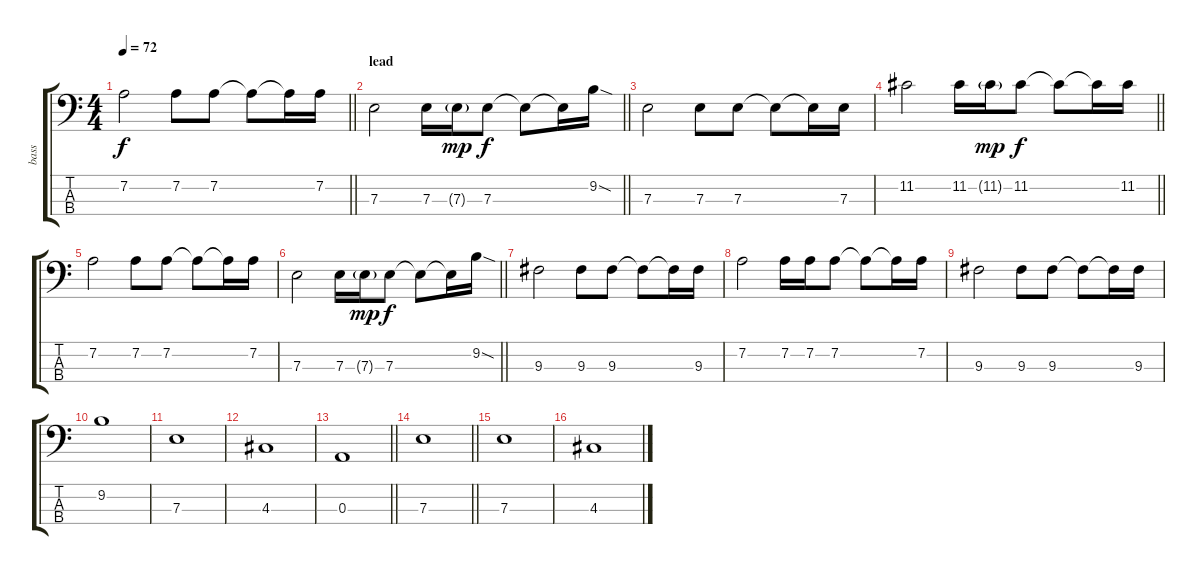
\track ("bass" "bass") {instrument electricbassfinger}
\staff {score tabs}
\tuning (G2 D2 A1 E1) {hide}
\ts (4 4)
\tempo 72
\clef f4
\barLineRight lightlight
\ks c
7.2.2{dy f} 7.2.8 7.2.8 7.2{t}.8 7.2{t}.16 7.2.16 |
\section ("" "lead")
\barLineRight lightlight
7.3.2 7.3.16 7.3{g}.16{dy mp} 7.3.8{dy f} 7.3{t}.8 7.3{t}.16 9.2{sod}.16 |
7.3.2 7.3.8 7.3.8 7.3{t}.8 7.3{t}.16 7.3.16 |
\barLineRight lightlight
11.2.2 11.2.16 11.2{g}.16{dy mp} 11.2.8{dy f} 11.2{t}.8 11.2{t}.16 11.2.16 |
7.2.2 7.2.8 7.2.8 7.2{t}.8 7.2{t}.16 7.2.16 |
\barLineRight lightlight
7.3.2 7.3.16 7.3{g}.16{dy mp} 7.3.8{dy f} 7.3{t}.8 7.3{t}.16 9.2{sod}.16 |
9.3.2 9.3.8 9.3.8 9.3{t}.8 9.3{t}.16 9.3.16 |
7.2.2 7.2.16 7.2.16 7.2.8 7.2{t}.8 7.2{t}.16 7.2.16 |
9.3.2 9.3.8 9.3.8 9.3{t}.8 9.3{t}.16 9.3.16 |
9.2.1 |
7.3.1 |
4.3.1 |
\barLineRight lightlight
0.3.1 |
\barLineRight lightlight
7.3.1 |
7.3.1 |
4.3.1
